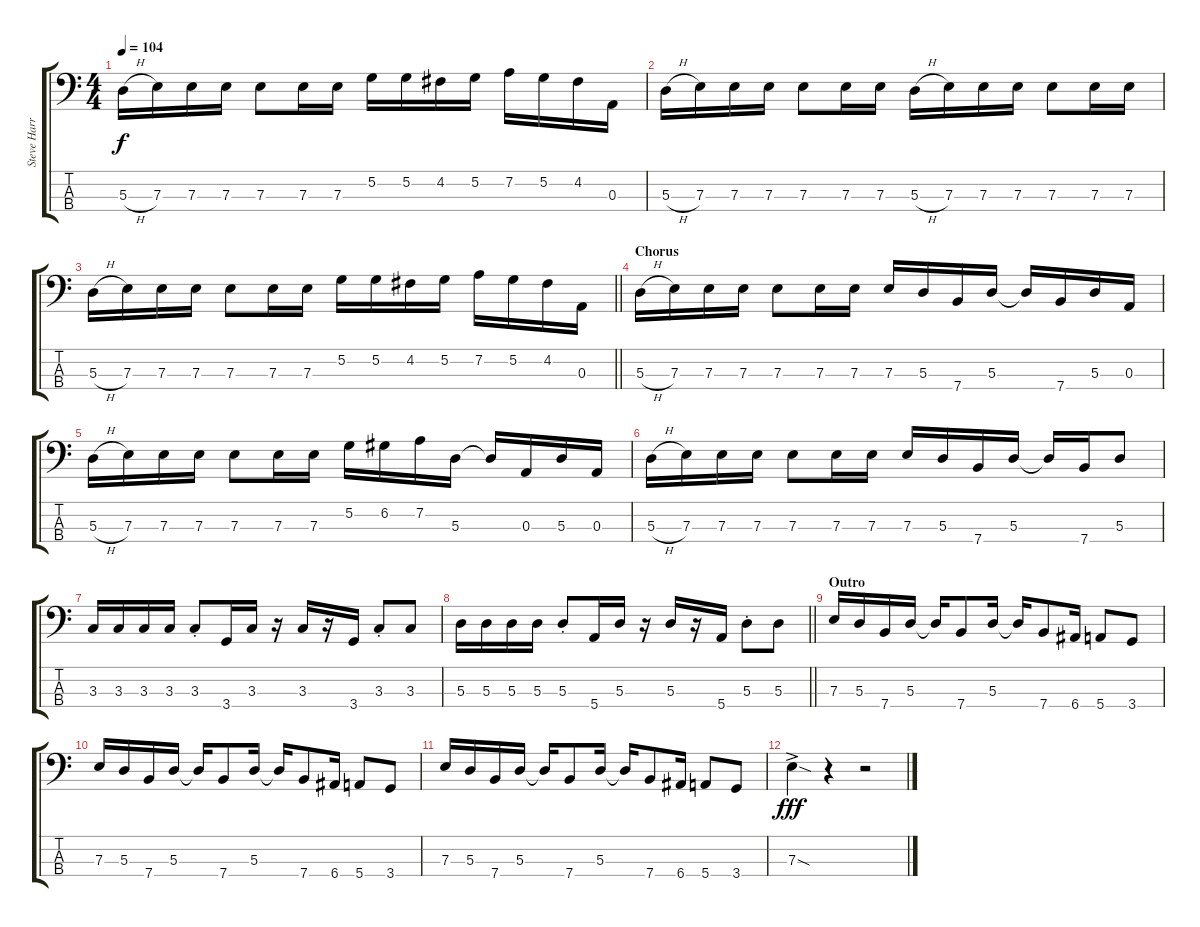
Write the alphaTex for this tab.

\track ("Steve Harris (Bass)" "Steve Harr") {instrument electricbassfinger}
\staff {score tabs}
\tuning (G2 D2 A1 E1) {hide}
\ts (4 4)
\tempo 104
\clef f4
\ks c
5.3{h}.16{dy f} 7.3.16 7.3.16 7.3.16 7.3.8 7.3.16 7.3.16 5.2.16 5.2.16 4.2.16 5.2.16 7.2.16 5.2.16 4.2.16 0.3.16 |
5.3{h}.16 7.3.16 7.3.16 7.3.16 7.3.8 7.3.16 7.3.16 5.3{h}.16 7.3.16 7.3.16 7.3.16 7.3.8 7.3.16 7.3.16 |
\barLineRight lightlight
5.3{h}.16 7.3.16 7.3.16 7.3.16 7.3.8 7.3.16 7.3.16 5.2.16 5.2.16 4.2.16 5.2.16 7.2.16 5.2.16 4.2.16 0.3.16 |
\section ("" "Chorus")
5.3{h}.16 7.3.16 7.3.16 7.3.16 7.3.8 7.3.16 7.3.16 7.3.16 5.3.16 7.4.16 5.3.16 5.3{t}.16 7.4.16 5.3.16 0.3.16 |
5.3{h}.16 7.3.16 7.3.16 7.3.16 7.3.8 7.3.16 7.3.16 5.2.16 6.2.16 7.2.16 5.3.16 5.3{t}.16 0.3.16 5.3.16 0.3.16 |
5.3{h}.16 7.3.16 7.3.16 7.3.16 7.3.8 7.3.16 7.3.16 7.3.16 5.3.16 7.4.16 5.3.16 5.3{t}.16 7.4.16 5.3.8 |
3.3.16 3.3.16 3.3.16 3.3.16 3.3{st}.8 3.4.16 3.3.16 r.16 3.3.16 r.16 3.4.16 3.3{st}.8 3.3.8 |
\barLineRight lightlight
5.3.16 5.3.16 5.3.16 5.3.16 5.3{st}.8 5.4.16 5.3.16 r.16 5.3.16 r.16 5.4.16 5.3{st}.8 5.3.8 |
\section ("" "Outro")
7.3.16 5.3.16 7.4.16 5.3.16 5.3{t}.16 7.4.8 5.3.16 5.3{t}.16 7.4.8 6.4.16 5.4.8 3.4.8 |
7.3.16 5.3.16 7.4.16 5.3.16 5.3{t}.16 7.4.8 5.3.16 5.3{t}.16 7.4.8 6.4.16 5.4.8 3.4.8 |
7.3.16 5.3.16 7.4.16 5.3.16 5.3{t}.16 7.4.8 5.3.16 5.3{t}.16 7.4.8 6.4.16 5.4.8 3.4.8 |
7.3{sod ac}.4{dy fff} r.4 r.2
